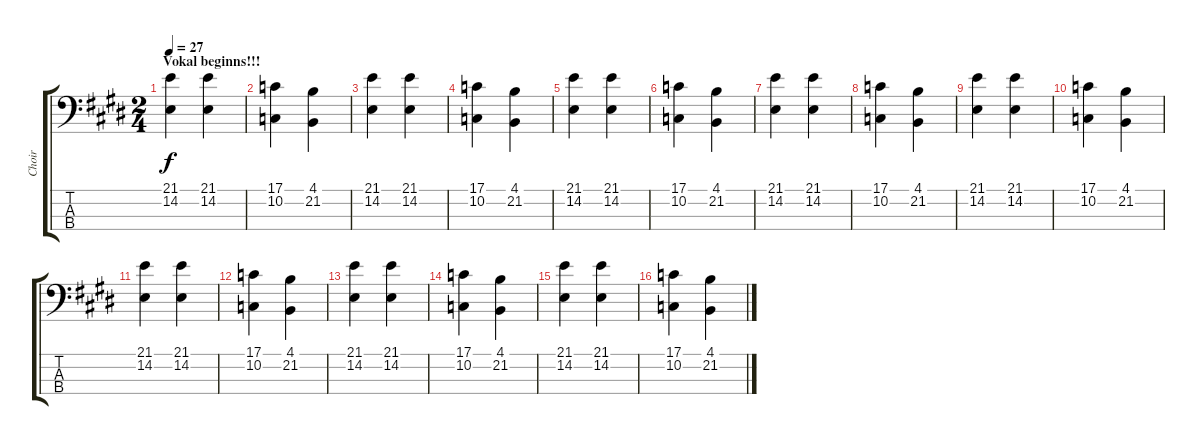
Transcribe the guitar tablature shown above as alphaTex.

\track ("Choir" "Choir") {instrument choiraahs}
\staff {score tabs}
\tuning (G2 D2 A1 E1) {hide}
\ts (2 4)
\section ("" "Vokal beginns!!!")
\tempo 27
\clef f4
\ks c#minor
(21.1 14.2).4{dy f} (21.1 14.2).4 |
(17.1 10.2).4 (4.1 21.2).4 |
(21.1 14.2).4 (21.1 14.2).4 |
(17.1 10.2).4 (4.1 21.2).4 |
(21.1 14.2).4 (21.1 14.2).4 |
(17.1 10.2).4 (4.1 21.2).4 |
(21.1 14.2).4 (21.1 14.2).4 |
(17.1 10.2).4 (4.1 21.2).4 |
(21.1 14.2).4 (21.1 14.2).4 |
(17.1 10.2).4 (4.1 21.2).4 |
(21.1 14.2).4 (21.1 14.2).4 |
(17.1 10.2).4 (4.1 21.2).4 |
(21.1 14.2).4 (21.1 14.2).4 |
(17.1 10.2).4 (4.1 21.2).4 |
(21.1 14.2).4 (21.1 14.2).4 |
(17.1 10.2).4 (4.1 21.2).4
